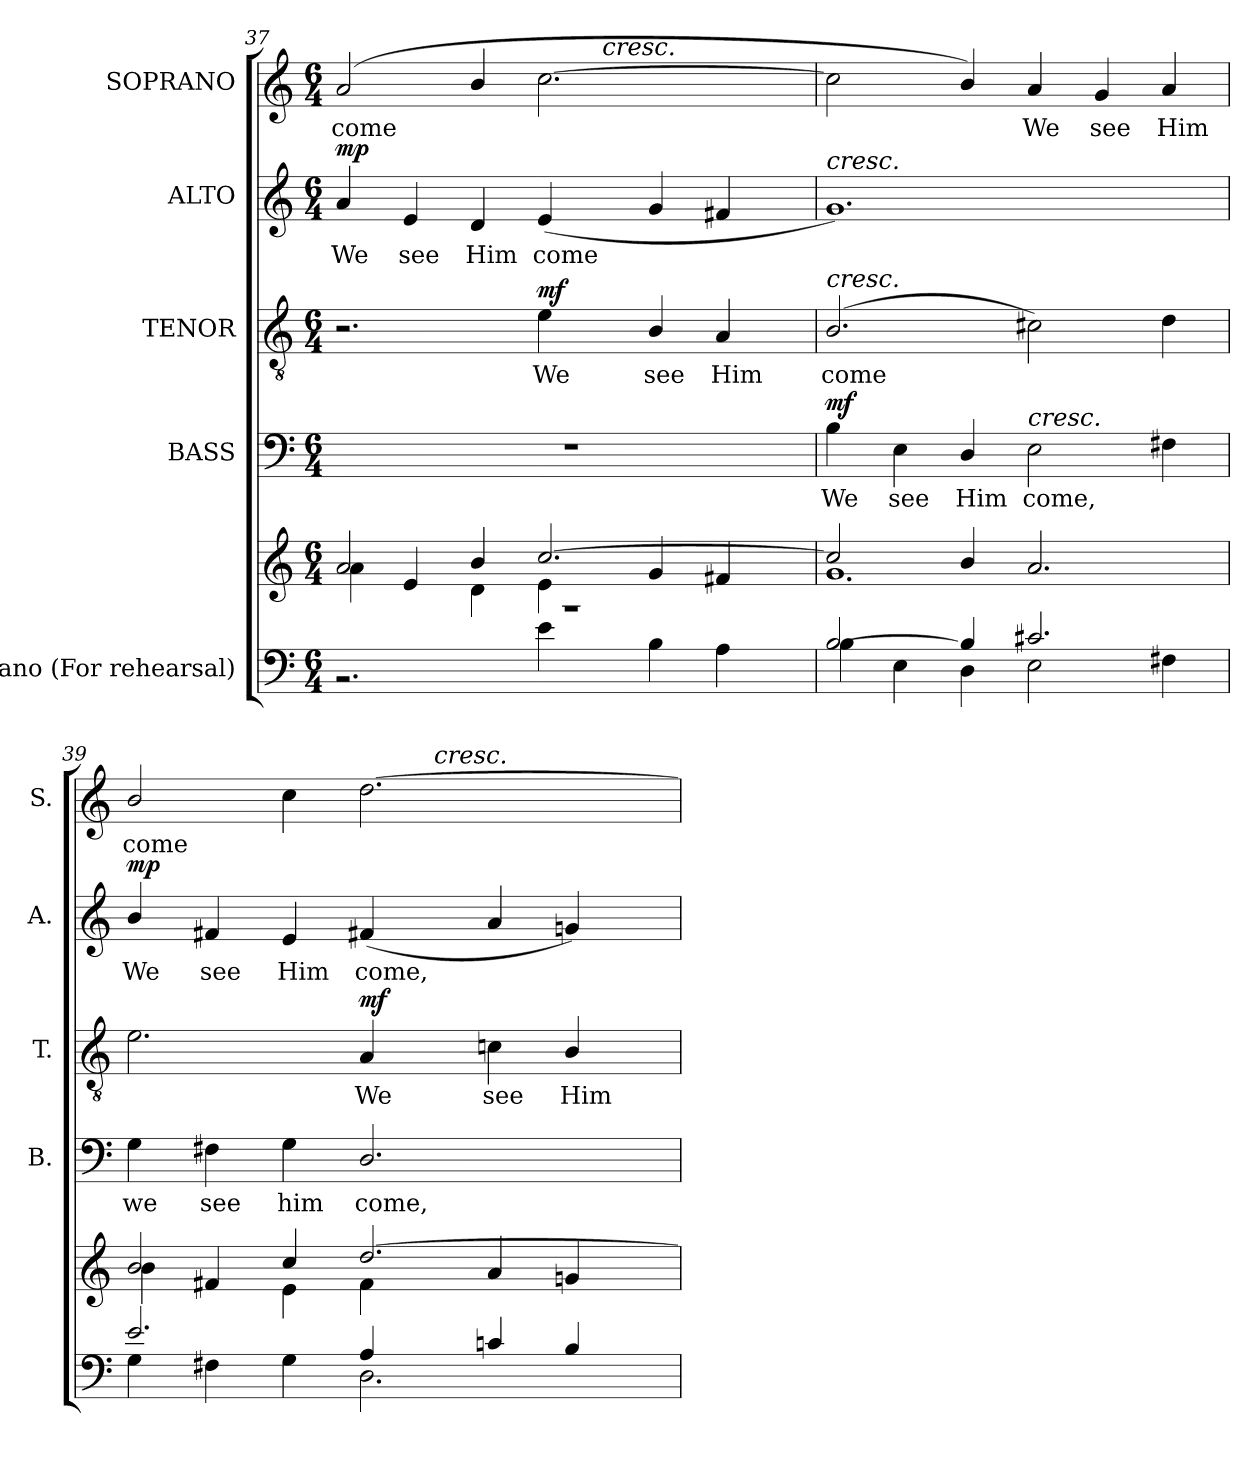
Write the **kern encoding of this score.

**kern	**kern	**kern	**text	**dynam	**kern	**text	**dynam	**kern	**text	**dynam	**kern	**text
*part5	*part5	*part4	*part4	*part4	*part3	*part3	*part3	*part2	*part2	*part2	*part1	*part1
*staff6	*staff5	*staff4	*staff4	*staff4	*staff3	*staff3	*staff3	*staff2	*staff2	*staff2	*staff1	*staff1
*I"Piano (For rehearsal)	*	*I"BASS	*	*	*I"TENOR	*	*	*I"ALTO	*	*	*I"SOPRANO	*
*	*	*I'B.	*	*	*I'T.	*	*	*I'A.	*	*	*I'S.	*
*clefF4	*clefG2	*clefF4	*	*	*clefGv2	*	*	*clefG2	*	*	*clefG2	*
*	*	*	*	*	*ITrd7c12	*	*	*	*	*	*	*
*k[]	*k[]	*k[]	*	*	*k[]	*	*	*k[]	*	*	*k[]	*
*C:	*C:	*C:	*	*	*C:	*	*	*C:	*	*	*C:	*
*M6/4	*M6/4	*M6/4	*	*	*M6/4	*	*	*M6/4	*	*	*M6/4	*
=37	=37	=37	=37	=37	=37	=37	=37	=37	=37	=37	=37	=37
!LO:N:vis=1	!	!LO:N:vis=1	!	!	!	!	!	!	!	!	!	!
*^	*^	*	*	*	*	*	*	*	*	*	*	*
!	!	!	!	!	!	!	!	!	!	!	!LO:LY:b:color=#000000	!	!	!
!	!	!	!	!	!	!	!	!	!	!	!	!	!	!LO:LY:b:color=#000000
*	*	*	*	*	*	*	*	*	*	*	*	*	*^	*
1.r	2.r	2ai/	4ai\	1.r	.	.	2.r	.	.	4ai/	We	mp	(2ai/	2ryy	come
!	!	!	!	!	!	!	!	!	!	!	!LO:LY:b:color=#000000	!	!	!	!
.	.	.	4ei/	.	.	.	.	.	.	4ei/	see	.	.	.	.
!	!	!	!	!	!	!	!	!	!	!	!LO:LY:b:color=#000000	!	!	!	!
.	.	4bi/	4di\	.	.	.	.	.	.	4di/	Him	.	4bi/	4ryy	.
!	!	!	!	!	!	!	!	!LO:LY:b:color=#000000	!	!	!	!	!	!	!
!	!	!	!	!	!	!	!	!	!	!	!LO:LY:b:color=#000000	!	!	!	!
.	4ei\	[2.cci/	4ei\	.	.	.	4Ei\	We	mf	(4ei/	come	.	[2.cci\	16ryy	.
.	.	.	.	.	.	.	.	.	.	.	.	.	.	32ryy	.
.	.	.	.	.	.	.	.	.	.	.	.	.	.	64ryy	.
.	.	.	.	.	.	.	.	.	.	.	.	.	.	512.ryy	.
!	!	!	!	!	!	!	!	!	!	!	!	!	!	!LO:TX:a:i:t=cresc.	!
.	.	.	.	.	.	.	.	.	.	.	.	.	.	2ryy	.
!	!	!	!	!	!	!	!	!LO:LY:b:color=#000000	!	!	!	!	!	!	!
.	4Bi\	.	4gi/	.	.	.	4BBi/	see	.	4gi/	.	.	.	.	.
!	!	!	!	!	!	!	!	!LO:LY:b:color=#000000	!	!	!	!	!	!	!
.	4Ai\	.	4f#Xi/	.	.	.	4AAi/	Him	.	4f#Xi/	.	.	.	.	.
.	.	.	.	.	.	.	.	.	.	.	.	.	.	8ryy	.
.	.	.	.	.	.	.	.	.	.	.	.	.	.	128ryy	.
.	.	.	.	.	.	.	.	.	.	.	.	.	.	256ryy	.
.	.	.	.	.	.	.	.	.	.	.	.	.	.	1024ryy	.
*	*	*	*	*	*	*	*	*	*	*	*	*	*v	*v	*
!!LO:PB:g=z
=38	=38	=38	=38	=38	=38	=38	=38	=38	=38	=38	=38	=38	=38	=38
*	*	*	*	*	*	*	*	*	*	*	*	*	*^	*
!	!	!	!	!	!LO:LY:b:color=#000000	!	!	!	!	!	!	!	!	!	!
*	*	*	*	*	*	*	*	*	*	*	*	*	*v	*v	*
*	*	*	*	*	*	*	*	*	*	*	*	*	*^	*
!	!	!	!	!	!	!	!	!	!	!LO:TX:a:i:t=cresc.	!	!	!	!	!
!	!	!	!	!	!	!	!LO:TX:a:i:t=cresc.	!	!	!	!	!	!	!	!
!	!	!	!	!	!	!	!	!LO:LY:b:color=#000000	!	!	!	!	!	!	!
*	*	*	*	*	*	*	*	*	*	*	*	*	*v	*v	*
[2Bi/	4Bi\	2cci/]	1.gi	4Bi\	We	mf	(2.BBi/	come	.	1.gi)	.	.	2cci\]	.
!	!	!	!	!	!LO:LY:b:color=#000000	!	!	!	!	!	!	!	!	!
.	4Ei\	.	.	4Ei\	see	.	.	.	.	.	.	.	.	.
!	!	!	!	!	!LO:LY:b:color=#000000	!	!	!	!	!	!	!	!	!
4Bi/]	4Di\	4bi/	.	4Di/	Him	.	.	.	.	.	.	.	4bi/)	.
!	!	!	!	!	!LO:LY:b:color=#000000	!	!	!	!	!	!	!	!	!
!	!	!	!	!LO:TX:a:i:t=cresc.	!	!	!	!	!	!	!	!	!	!
!	!	!	!	!	!	!	!	!	!	!	!	!	!	!LO:LY:b:color=#000000
2.c#Xi/	2Ei\	2.ai/	.	2Ei\	come,	.	2C#Xi\)	.	.	.	.	.	4ai/	We
!	!	!	!	!	!	!	!	!	!	!	!	!	!	!LO:LY:b:color=#000000
.	.	.	.	.	.	.	.	.	.	.	.	.	4gi/	see
!	!	!	!	!	!	!	!	!	!	!	!	!	!	!LO:LY:b:color=#000000
.	4F#Xi\	.	.	4F#Xi\	.	.	4Di\	.	.	.	.	.	4ai/	Him
=39	=39	=39	=39	=39	=39	=39	=39	=39	=39	=39	=39	=39	=39	=39
!	!	!	!	!	!LO:LY:b:color=#000000	!	!	!	!	!	!	!	!	!
!	!	!	!	!	!	!	!	!	!	!	!LO:LY:b:color=#000000	!	!	!
!	!	!	!	!	!	!	!	!	!	!	!	!	!	!LO:LY:b:color=#000000
*	*	*	*	*	*	*	*	*	*	*	*	*	*^	*
2.ei/	4Gi\	2bi/	4bi\	4Gi\	we	.	2.Ei\	.	.	4bi/	We	mp	2bi/	2ryy	come
!	!	!	!	!	!LO:LY:b:color=#000000	!	!	!	!	!	!	!	!	!	!
!	!	!	!	!	!	!	!	!	!	!	!LO:LY:b:color=#000000	!	!	!	!
.	4F#Xi\	.	4f#Xi/	4F#Xi\	see	.	.	.	.	4f#Xi/	see	.	.	.	.
!	!	!	!	!	!LO:LY:b:color=#000000	!	!	!	!	!	!	!	!	!	!
!	!	!	!	!	!	!	!	!	!	!	!LO:LY:b:color=#000000	!	!	!	!
.	4Gi\	4cci/	4ei\	4Gi\	him	.	.	.	.	4ei/	Him	.	4cci\	4ryy	.
!	!	!	!	!	!LO:LY:b:color=#000000	!	!	!	!	!	!	!	!	!	!
!	!	!	!	!	!	!	!	!LO:LY:b:color=#000000	!	!	!	!	!	!	!
!	!	!	!	!	!	!	!	!	!	!	!LO:LY:b:color=#000000	!	!	!	!
4Ai/	2.Di\	[2.ddi/	4f#i\	2.Di/	come,	.	4AAi/	We	mf	(4f#Xi/	come,	.	[2.ddi\	16ryy	.
.	.	.	.	.	.	.	.	.	.	.	.	.	.	32ryy	.
.	.	.	.	.	.	.	.	.	.	.	.	.	.	64ryy	.
.	.	.	.	.	.	.	.	.	.	.	.	.	.	512.ryy	.
!	!	!	!	!	!	!	!	!	!	!	!	!	!	!LO:TX:a:i:t=cresc.	!
.	.	.	.	.	.	.	.	.	.	.	.	.	.	2ryy	.
!	!	!	!	!	!	!	!	!LO:LY:b:color=#000000	!	!	!	!	!	!	!
4cni/	.	.	4ai/	.	.	.	4Cni\	see	.	4ai/	.	.	.	.	.
!	!	!	!	!	!	!	!	!LO:LY:b:color=#000000	!	!	!	!	!	!	!
4Bi/	.	.	4gni/	.	.	.	4BBi/	Him	.	4gni/)	.	.	.	.	.
.	.	.	.	.	.	.	.	.	.	.	.	.	.	8ryy	.
.	.	.	.	.	.	.	.	.	.	.	.	.	.	128ryy	.
.	.	.	.	.	.	.	.	.	.	.	.	.	.	256ryy	.
.	.	.	.	.	.	.	.	.	.	.	.	.	.	1024ryy	.
*v	*v	*	*	*	*	*	*	*	*	*	*	*	*v	*v	*
*	*v	*v	*	*	*	*	*	*	*	*	*	*	*
=	=	=	=	=	=	=	=	=	=	=	=	=
*-	*-	*-	*-	*-	*-	*-	*-	*-	*-	*-	*-	*-
